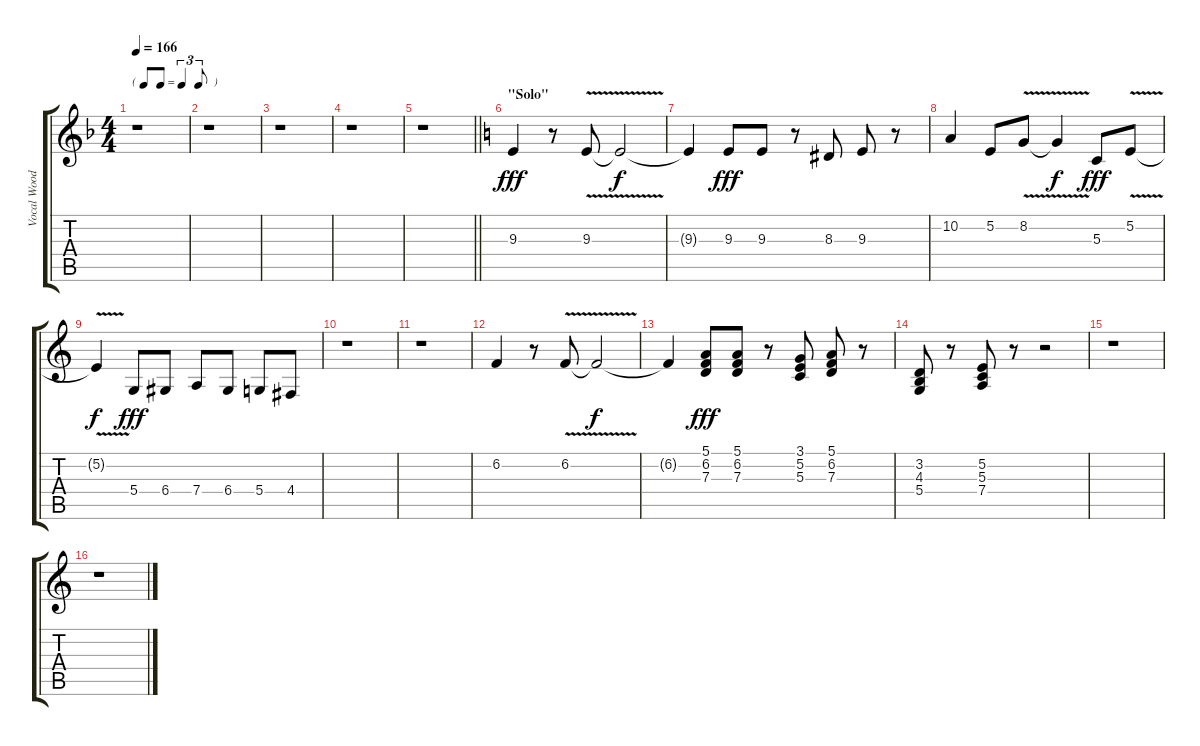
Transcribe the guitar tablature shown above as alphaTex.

\track ("Vocal Woodwind" "Vocal Wood") {instrument synthvoice}
\staff {score tabs}
\tuning (E4 B3 G3 D3 A2 E2) {hide}
\ts (4 4)
\tf triplet8th
\tempo 166
\clef g2
\ks f
r.1{dy fff} |
r.1 |
r.1 |
r.1 |
\barLineRight lightlight
r.1 |
\section ("" "\"Solo\"")
\ks c
9.3.4 r.8 9.3{v}.8 9.3{t}.2{dy f} |
9.3{t}.4 9.3.8{dy fff} 9.3.8 r.8 8.3.8 9.3.8 r.8 |
10.2.4 5.2.8 8.2{v}.8 8.2{t}.4{dy f} 5.3.8{dy fff} 5.2{v}.8 |
5.2{t}.4{dy f} 5.4.8{dy fff} 6.4.8 7.4.8 6.4.8 5.4.8 4.4.8 |
r.1 |
r.1 |
6.2.4 r.8 6.2{v}.8 6.2{t}.2{dy f} |
6.2{t}.4 (5.1 6.2 7.3).8{dy fff} (5.1 6.2 7.3).8 r.8 (3.1 5.2 5.3).8 (5.1 6.2 7.3).8 r.8 |
(3.2 4.3 5.4).8 r.8 (5.2 5.3 7.4).8 r.8 r.2 |
r.1 |
r.1
